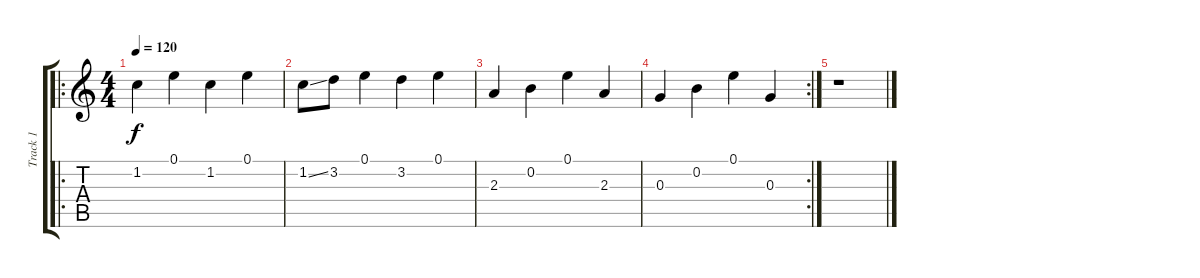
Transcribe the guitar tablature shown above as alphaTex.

\track ("Track 1" "Track 1") {instrument acousticguitarsteel}
\staff {score tabs}
\tuning (E4 B3 G3 D3 A2 E2) {hide}
\ro
\ts (4 4)
\tempo 120
\clef g2
\ks c
1.2.4{dy f instrument acousticguitarsteel} 0.1.4 1.2.4 0.1.4 |
1.2{ss}.8 3.2.8 0.1.4 3.2.4 0.1.4 |
2.3.4 0.2.4 0.1.4 2.3.4 |
\rc 2
0.3.4 0.2.4 0.1.4 0.3.4 |
r.1
